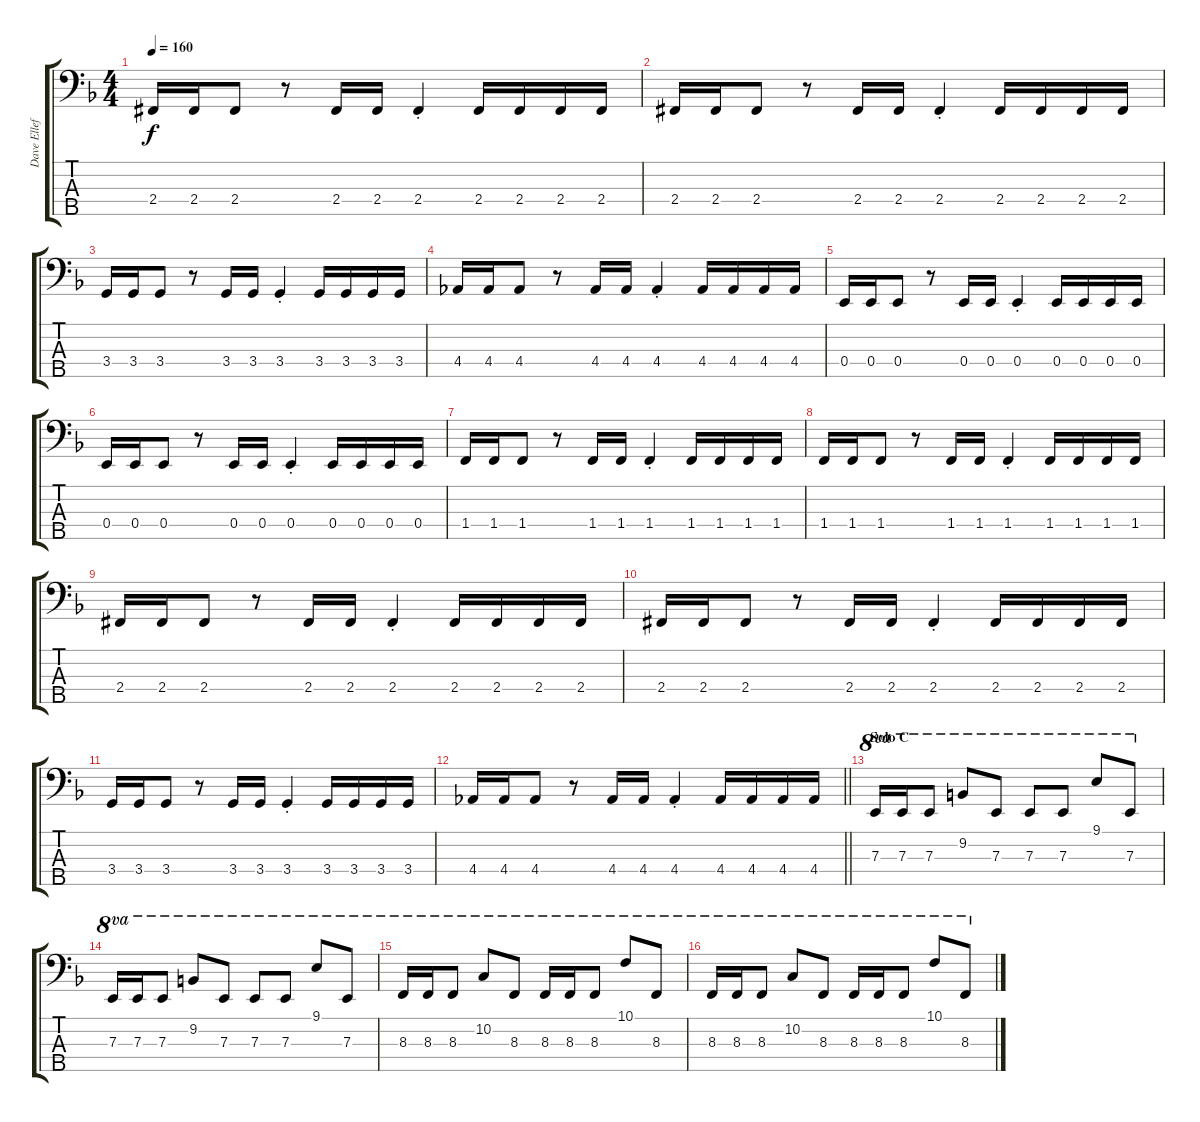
\track ("Dave Ellefson - Bass" "Dave Ellef") {instrument electricbassfinger}
\staff {score tabs}
\tuning (G2 D2 A1 E1 B0) {hide}
\ts (4 4)
\tempo 160
\clef f4
\ks f
2.4{acc #}.16{dy f} 2.4{acc #}.16 2.4{acc #}.8 r.8 2.4{acc #}.16 2.4{acc #}.16 2.4{st acc #}.4 2.4{acc #}.16 2.4{acc #}.16 2.4{acc #}.16 2.4{acc #}.16 |
2.4{acc #}.16 2.4{acc #}.16 2.4{acc #}.8 r.8 2.4{acc #}.16 2.4{acc #}.16 2.4{st acc #}.4 2.4{acc #}.16 2.4{acc #}.16 2.4{acc #}.16 2.4{acc #}.16 |
3.4.16 3.4.16 3.4.8 r.8 3.4.16 3.4.16 3.4{st}.4 3.4.16 3.4.16 3.4.16 3.4.16 |
4.4.16 4.4.16 4.4.8 r.8 4.4.16 4.4.16 4.4{st}.4 4.4.16 4.4.16 4.4.16 4.4.16 |
0.4.16 0.4.16 0.4.8 r.8 0.4.16 0.4.16 0.4{st}.4 0.4.16 0.4.16 0.4.16 0.4.16 |
0.4.16 0.4.16 0.4.8 r.8 0.4.16 0.4.16 0.4{st}.4 0.4.16 0.4.16 0.4.16 0.4.16 |
1.4.16 1.4.16 1.4.8 r.8 1.4.16 1.4.16 1.4{st}.4 1.4.16 1.4.16 1.4.16 1.4.16 |
1.4.16 1.4.16 1.4.8 r.8 1.4.16 1.4.16 1.4{st}.4 1.4.16 1.4.16 1.4.16 1.4.16 |
2.4{acc #}.16 2.4{acc #}.16 2.4{acc #}.8 r.8 2.4{acc #}.16 2.4{acc #}.16 2.4{st acc #}.4 2.4{acc #}.16 2.4{acc #}.16 2.4{acc #}.16 2.4{acc #}.16 |
2.4{acc #}.16 2.4{acc #}.16 2.4{acc #}.8 r.8 2.4{acc #}.16 2.4{acc #}.16 2.4{st acc #}.4 2.4{acc #}.16 2.4{acc #}.16 2.4{acc #}.16 2.4{acc #}.16 |
3.4.16 3.4.16 3.4.8 r.8 3.4.16 3.4.16 3.4{st}.4 3.4.16 3.4.16 3.4.16 3.4.16 |
\barLineRight lightlight
4.4.16 4.4.16 4.4.8 r.8 4.4.16 4.4.16 4.4{st}.4 4.4.16 4.4.16 4.4.16 4.4.16 |
\section ("" "Solo C")
7.3.16{ot 8va} 7.3.16{ot 8va} 7.3.8{ot 8va} 9.2.8{ot 8va} 7.3.8{ot 8va} 7.3.8{ot 8va} 7.3.8{ot 8va} 9.1.8{ot 8va} 7.3.8{ot 8va} |
7.3.16{ot 8va} 7.3.16{ot 8va} 7.3.8{ot 8va} 9.2.8{ot 8va} 7.3.8{ot 8va} 7.3.8{ot 8va} 7.3.8{ot 8va} 9.1.8{ot 8va} 7.3.8{ot 8va} |
8.3.16{ot 8va} 8.3.16{ot 8va} 8.3.8{ot 8va} 10.2.8{ot 8va} 8.3.8{ot 8va} 8.3.16{ot 8va} 8.3.16{ot 8va} 8.3.8{ot 8va} 10.1.8{ot 8va} 8.3.8{ot 8va} |
8.3.16{ot 8va} 8.3.16{ot 8va} 8.3.8{ot 8va} 10.2.8{ot 8va} 8.3.8{ot 8va} 8.3.16{ot 8va} 8.3.16{ot 8va} 8.3.8{ot 8va} 10.1.8{ot 8va} 8.3.8{ot 8va}
